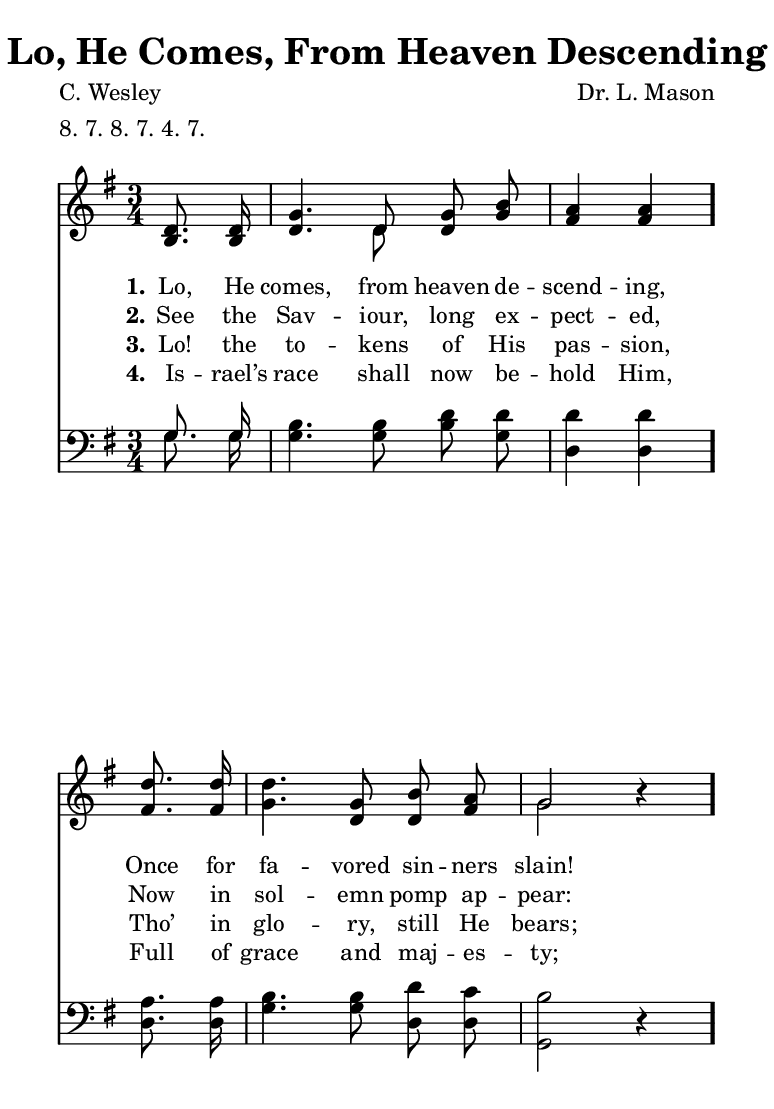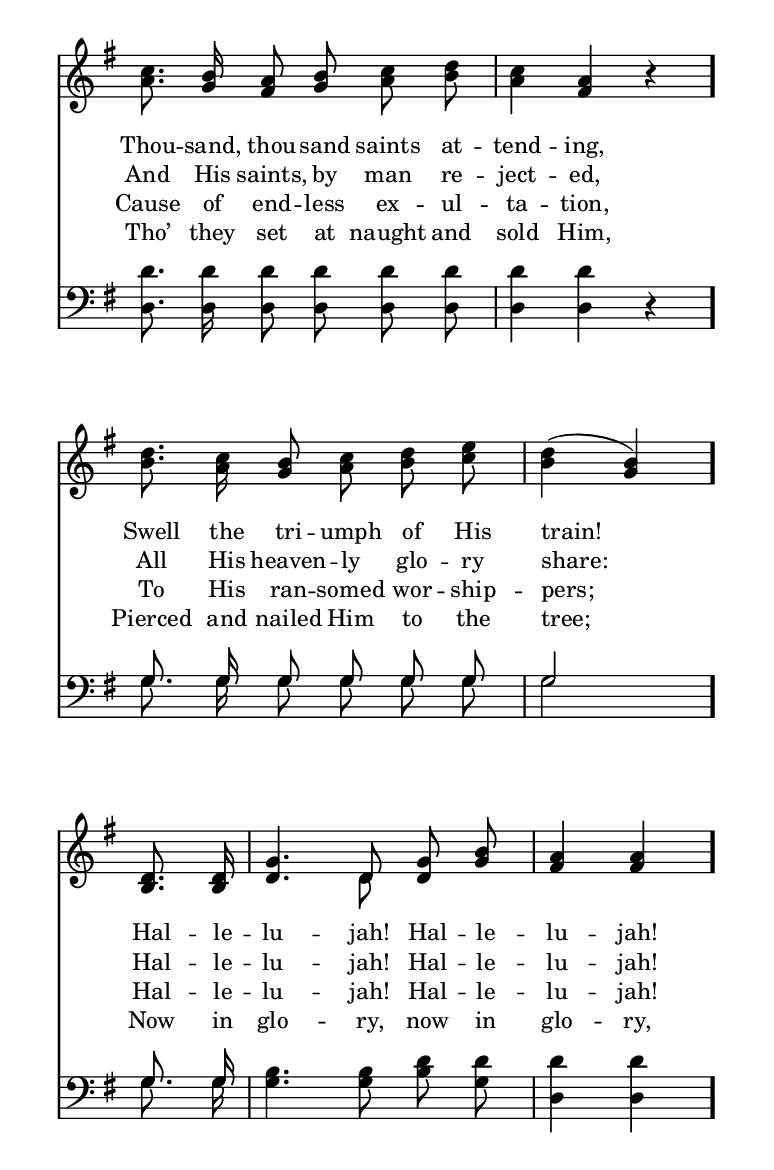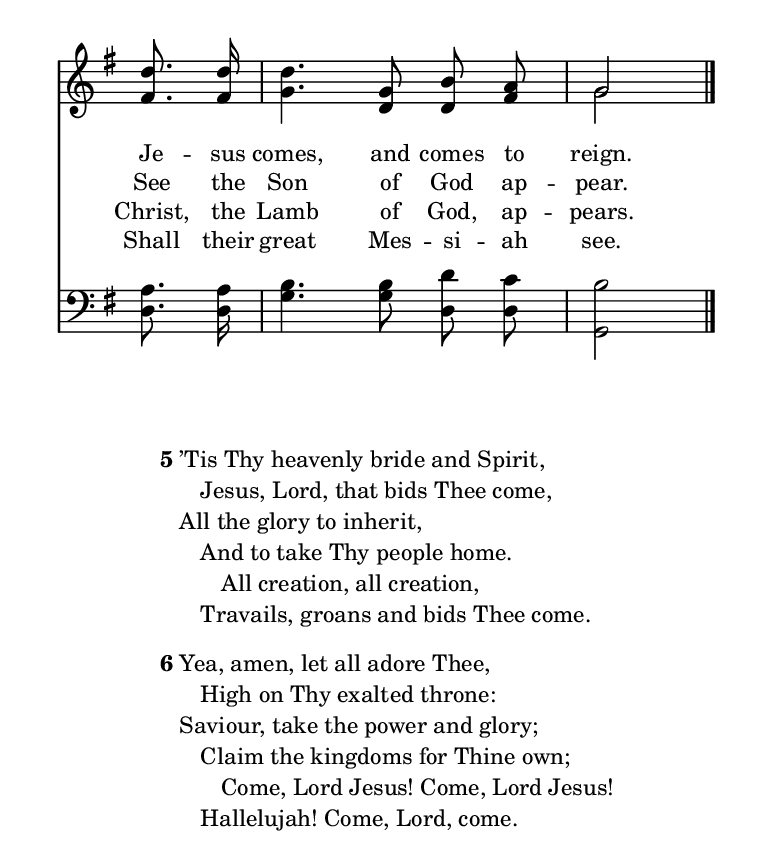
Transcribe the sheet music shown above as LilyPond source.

\include "common/global.ily"
\paper {
  \include "common/paper.ily"
}

\header{
  hymnnumber = "236"
  title = "Lo, He Comes, From Heaven Descending"
  tunename = "Harwell"
  meter = "8. 7. 8. 7. 4. 7."
  poet = "C. Wesley"
  composer = "Dr. L. Mason"
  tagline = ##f
}

global = {
  \include "common/overrides.ily"
  \override Staff.TimeSignature.style = #'numbered
  \time 3/4
  \override Score.MetronomeMark.transparent = ##t % hide all fermata changes too
  \tempo 4=80
  \key g \major
  \partial 4
  \autoBeamOff
}

patternA = { c8. c16 | c4. c8 c c | c4 c }
patternB = { c8. c16 | c4. c8 c c | c2 }
patternC = { c8. c16 c8 c c c | c4 c }
patternD = { c8. c16 c8 c c c | c2 }

notesSoprano = {
\global
\relative c' {

  d8. d16 | g4. d8 g b | a4 a
  \changePitch \patternB { d d | d g, b a | g } r4
  \changePitch \patternC { c b a b c d | c a } r4
  \changePitch \patternC { d c b c d e | d( b) }
  d,8. d16 | g4. d8 g b | a4 a
  \changePitch \patternB { d d | d g, b a | g }

  \bar "|."

}
}

notesAlto = {
\global
\relative e' {

  \changePitch \patternA { b b | d d d g | fis fis }
  \changePitch \patternB { fis fis | g d d fis | g } r4
  \changePitch \patternC { a g fis g a b | a fis } r4
  \changePitch \patternC { b a g a b c | b( g) }
  \changePitch \patternA { b, b | d d d g | fis fis }
  \changePitch \patternB { fis fis | g d d fis | g }

}
}

notesTenor = {
\global
\relative a {

  \changePitch \patternA { g g | b b d d | d d }
  \changePitch \patternB { a a | b b d c | b } r4
  \changePitch \patternC { d d d d d d | d d } r4
  \changePitch \patternD { g, g g g g g | g }
  \changePitch \patternA { g g | b b d d | d d }
  \changePitch \patternB { a a | b b d c | b }

}
}

notesBass = {
\global
\relative f {

  \changePitch \patternA { g g | g g b g | d d }
  \changePitch \patternB { d d | g g d d | g, } r4
  \changePitch \patternC { d' d d d d d | d d } r4
  \changePitch \patternD { g g g g g g | g }
  \changePitch \patternA { g g | g g b g | d d }
  \changePitch \patternB { d d | g g d d | g, }

}
}

wordsA = \lyricmode {
\set stanza = "1."

Lo, He comes, from heaven de -- scend -- ing, \bar "."
Once for fa -- vored sin -- ners slain! \bar "."
Thou -- sand, thou -- sand saints at -- tend -- ing, \bar "."
Swell the tri -- umph of His train! \bar "."
Hal -- le -- lu -- jah! Hal -- le -- lu -- jah! \bar "."
Je -- sus comes, and comes to reign. \bar "."

}

wordsB = \lyricmode {
\set stanza = "2."

See the Sav -- iour, long ex -- pect -- ed,
Now in sol -- emn pomp ap -- pear:
And His saints, by man re -- ject -- ed,
All His heaven -- ly glo -- ry share:
Hal -- le -- lu -- jah! Hal -- le -- lu -- jah!
See the Son of God ap -- pear.

}

wordsC = \lyricmode {
\set stanza = "3."

Lo! the to -- kens of His pas -- sion,
Tho’ in glo -- ry, still He bears;
Cause of end -- less ex -- ul -- ta -- tion,
To His ran -- somed wor -- ship -- pers;
Hal -- le -- lu -- jah! Hal -- le -- lu -- jah!
Christ, the Lamb of God, ap -- pears.

}

wordsD = \lyricmode {
\set stanza = "4."

Is -- rael’s race shall now be -- hold Him,
Full of grace and maj -- es -- ty;
Tho’ they set at naught and sold Him,
Pierced and nailed Him to the tree;
Now in glo -- ry, now in glo -- ry,
Shall their great Mes -- si -- ah see.

}

wordsE = \markuplist {

\line { ’Tis Thy heavenly bride and Spirit, }
\line { { \hspace #2 } Jesus, Lord, that bids Thee come, }
\line { All the glory to inherit, }
\line { { \hspace #2 } And to take Thy people home. }
\line { { \hspace #4 } All creation, all creation, }
\line { { \hspace #2 } Travails, groans and bids Thee come. }

}

wordsF = \markuplist {

\line { Yea, amen, let all adore Thee, }
\line { { \hspace #2 } High on Thy exalted throne: }
\line { Saviour, take the power and glory; }
\line { { \hspace #2 } Claim the kingdoms for Thine own; }
\line { { \hspace #4 } Come, Lord Jesus! Come, Lord Jesus! }
\line { { \hspace #2 } Hallelujah! Come, Lord, come. }

}

\score {
  \context ChoirStaff <<
    \context Staff = upper <<
      \set Staff.autoBeaming = ##f
      \set ChoirStaff.systemStartDelimiter = #'SystemStartBar
      \set ChoirStaff.printPartCombineTexts = ##f
      \partcombine #'(2 . 9) \notesSoprano \notesAlto
      \context NullVoice = sopranos { \voiceOne << \notesSoprano >> }
      \context NullVoice = altos { \voiceTwo << \notesAlto >> }
      \context Lyrics = one   \lyricsto sopranos \wordsA
      \context Lyrics = two   \lyricsto sopranos \wordsB
      \context Lyrics = three \lyricsto sopranos \wordsC
      \context Lyrics = four  \lyricsto sopranos \wordsD
    >>
    \context Staff = men <<
      \set Staff.autoBeaming = ##f
      \clef bass
      \set ChoirStaff.printPartCombineTexts = ##f
      \partcombine #'(2 . 9) \notesTenor \notesBass
      \context NullVoice = tenors { \voiceOne << \notesTenor >> }
      \context NullVoice = basses { \voiceTwo << \notesBass >> }
    >>
  >>
  \layout {
    \include "common/layout.ily"
  }
  \midi{
    \include "common/midi.ily"
  }
}

\markup { \fill-line { \column {
  \line{ \bold 5 \column { \wordsE } } \combine \null \vspace #0.4
  \line{ \bold 6 \column { \wordsF } } \combine \null \vspace #0.4
} } }

\version "2.19.49"  % necessary for upgrading to future LilyPond versions.

% vi:set et ts=2 sw=2 ai nocindent syntax=lilypond:
